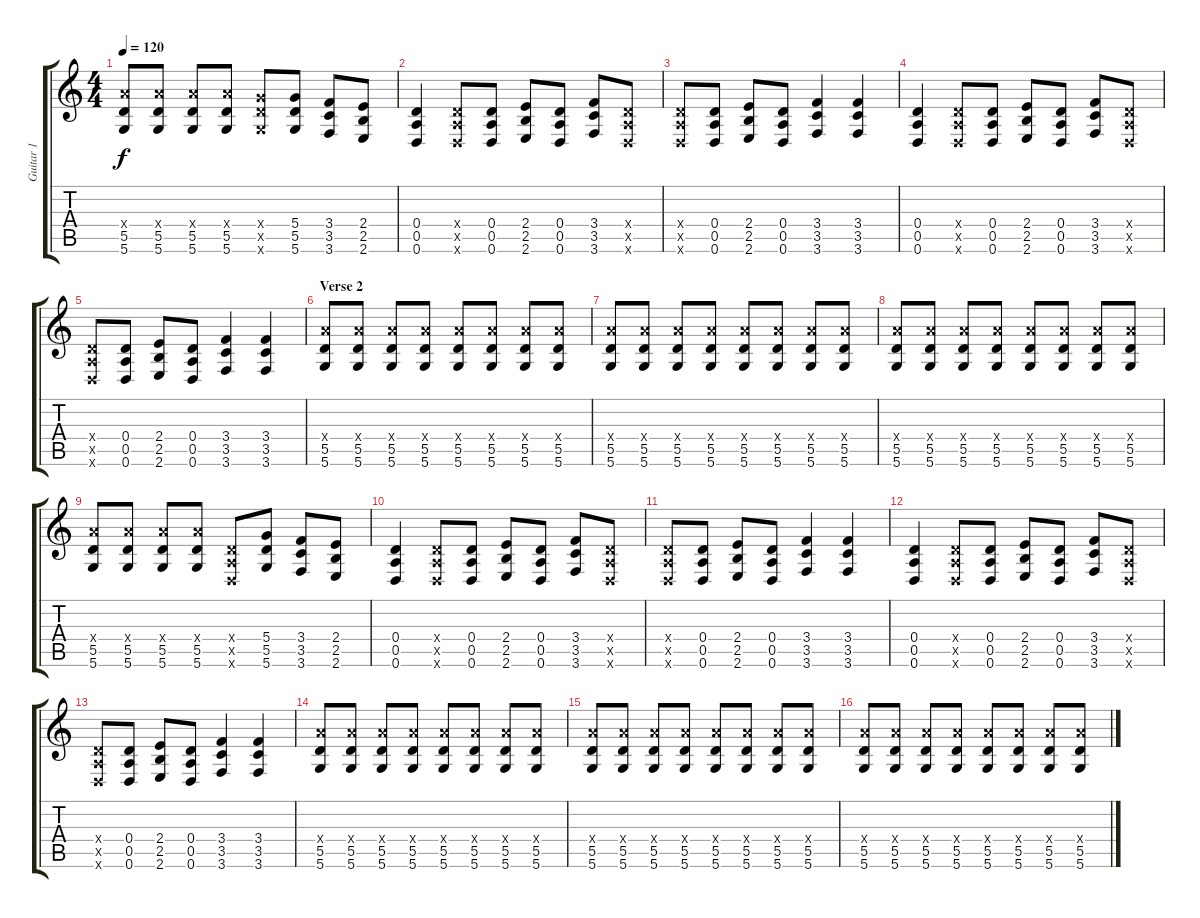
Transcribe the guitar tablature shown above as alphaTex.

\track ("Guitar 1" "Guitar 1") {instrument distortionguitar}
\staff {score tabs}
\tuning (E4 B3 G3 D3 A2 D2) {hide}
\ts (4 4)
\tempo 120
\clef g2
\ks c
(7.4{x} 5.5 5.6).8{dy f} (7.4{x} 5.5 5.6).8 (7.4{x} 5.5 5.6).8 (7.4{x} 5.5 5.6).8 (5.4{x} 5.5{x} 5.6{x}).8 (5.4 5.5 5.6).8 (3.4 3.5 3.6).8 (2.4 2.5 2.6).8 |
(0.4 0.5 0.6).4 (0.4{x} 0.5{x} 0.6{x}).8 (0.4 0.5 0.6).8 (2.4 2.5 2.6).8 (0.4 0.5 0.6).8 (3.4 3.5 3.6).8 (0.4{x} 0.5{x} 0.6{x}).8 |
(0.4{x} 0.5{x} 0.6{x}).8 (0.4 0.5 0.6).8 (2.4 2.5 2.6).8 (0.4 0.5 0.6).8 (3.4 3.5 3.6).4 (3.4 3.5 3.6).4 |
(0.4 0.5 0.6).4 (0.4{x} 0.5{x} 0.6{x}).8 (0.4 0.5 0.6).8 (2.4 2.5 2.6).8 (0.4 0.5 0.6).8 (3.4 3.5 3.6).8 (0.4{x} 0.5{x} 0.6{x}).8 |
(0.4{x} 0.5{x} 0.6{x}).8 (0.4 0.5 0.6).8 (2.4 2.5 2.6).8 (0.4 0.5 0.6).8 (3.4 3.5 3.6).4 (3.4 3.5 3.6).4 |
\section ("" "Verse 2")
(7.4{x} 5.5 5.6).8 (7.4{x} 5.5 5.6).8 (7.4{x} 5.5 5.6).8 (7.4{x} 5.5 5.6).8 (7.4{x} 5.5 5.6).8 (7.4{x} 5.5 5.6).8 (7.4{x} 5.5 5.6).8 (7.4{x} 5.5 5.6).8 |
(7.4{x} 5.5 5.6).8 (7.4{x} 5.5 5.6).8 (7.4{x} 5.5 5.6).8 (7.4{x} 5.5 5.6).8 (7.4{x} 5.5 5.6).8 (7.4{x} 5.5 5.6).8 (7.4{x} 5.5 5.6).8 (7.4{x} 5.5 5.6).8 |
(7.4{x} 5.5 5.6).8 (7.4{x} 5.5 5.6).8 (7.4{x} 5.5 5.6).8 (7.4{x} 5.5 5.6).8 (7.4{x} 5.5 5.6).8 (7.4{x} 5.5 5.6).8 (7.4{x} 5.5 5.6).8 (7.4{x} 5.5 5.6).8 |
(7.4{x} 5.5 5.6).8 (7.4{x} 5.5 5.6).8 (7.4{x} 5.5 5.6).8 (7.4{x} 5.5 5.6).8 (0.4{x} 0.5{x} 0.6{x}).8 (5.4 5.5 5.6).8 (3.4 3.5 3.6).8 (2.4 2.5 2.6).8 |
(0.4 0.5 0.6).4 (0.4{x} 0.5{x} 0.6{x}).8 (0.4 0.5 0.6).8 (2.4 2.5 2.6).8 (0.4 0.5 0.6).8 (3.4 3.5 3.6).8 (0.4{x} 0.5{x} 0.6{x}).8 |
(0.4{x} 0.5{x} 0.6{x}).8 (0.4 0.5 0.6).8 (2.4 2.5 2.6).8 (0.4 0.5 0.6).8 (3.4 3.5 3.6).4 (3.4 3.5 3.6).4 |
(0.4 0.5 0.6).4 (0.4{x} 0.5{x} 0.6{x}).8 (0.4 0.5 0.6).8 (2.4 2.5 2.6).8 (0.4 0.5 0.6).8 (3.4 3.5 3.6).8 (0.4{x} 0.5{x} 0.6{x}).8 |
(0.4{x} 0.5{x} 0.6{x}).8 (0.4 0.5 0.6).8 (2.4 2.5 2.6).8 (0.4 0.5 0.6).8 (3.4 3.5 3.6).4 (3.4 3.5 3.6).4 |
(7.4{x} 5.5 5.6).8 (7.4{x} 5.5 5.6).8 (7.4{x} 5.5 5.6).8 (7.4{x} 5.5 5.6).8 (7.4{x} 5.5 5.6).8 (7.4{x} 5.5 5.6).8 (7.4{x} 5.5 5.6).8 (7.4{x} 5.5 5.6).8 |
(7.4{x} 5.5 5.6).8 (7.4{x} 5.5 5.6).8 (7.4{x} 5.5 5.6).8 (7.4{x} 5.5 5.6).8 (7.4{x} 5.5 5.6).8 (7.4{x} 5.5 5.6).8 (7.4{x} 5.5 5.6).8 (7.4{x} 5.5 5.6).8 |
(7.4{x} 5.5 5.6).8 (7.4{x} 5.5 5.6).8 (7.4{x} 5.5 5.6).8 (7.4{x} 5.5 5.6).8 (7.4{x} 5.5 5.6).8 (7.4{x} 5.5 5.6).8 (7.4{x} 5.5 5.6).8 (7.4{x} 5.5 5.6).8
